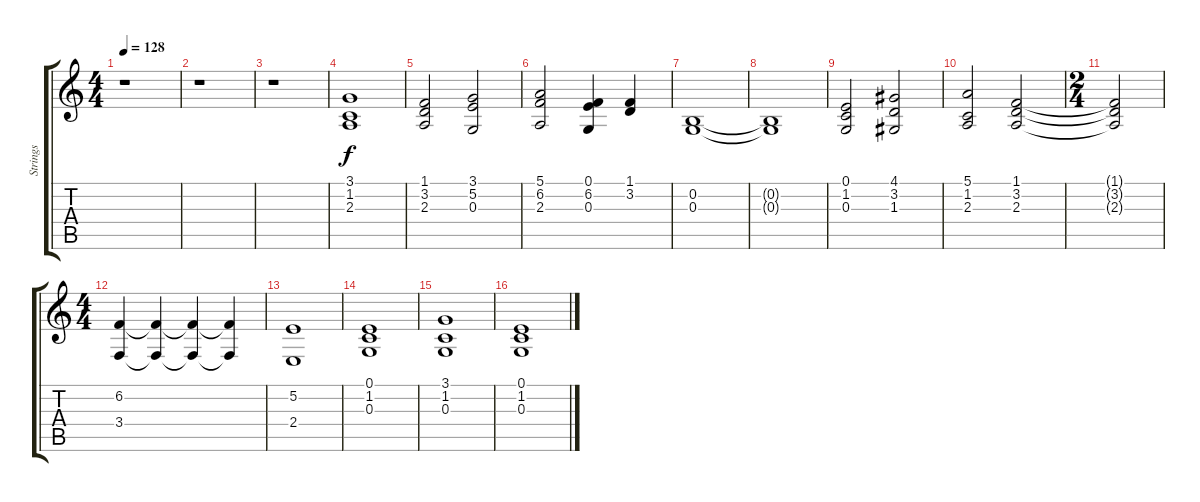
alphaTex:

\track ("Strings" "Strings") {instrument stringensemble2}
\staff {score tabs}
\tuning (E4 B3 G3 D3 A2 E2) {hide}
\ts (4 4)
\tempo 128
\tempo 81
\tempo 128
\clef g2
\ks c
r.1{dy f instrument stringensemble2} |
r.1 |
r.1 |
(3.1 1.2 2.3).1 |
(1.1 3.2 2.3).2 (3.1 5.2 0.3).2 |
(5.1 6.2 2.3).2 (0.1 6.2 0.3).4 (1.1 3.2).4 |
(0.2 0.3).1 |
(0.2{t} 0.3{t}).1 |
(0.1 1.2 0.3).2 (4.1 3.2 1.3).2 |
(5.1 1.2 2.3).2 (1.1 3.2 2.3).2 |
\ts (2 4)
(1.1{t} 3.2{t} 2.3{t}).2 |
\ts (4 4)
(6.2 3.4).4 (6.2{t} 3.4{t}).4 (6.2{t} 3.4{t}).4 (6.2{t} 3.4{t}).4 |
(5.2 2.4).1 |
(0.1 1.2 0.3).1 |
(3.1 1.2 0.3).1 |
(0.1 1.2 0.3).1
